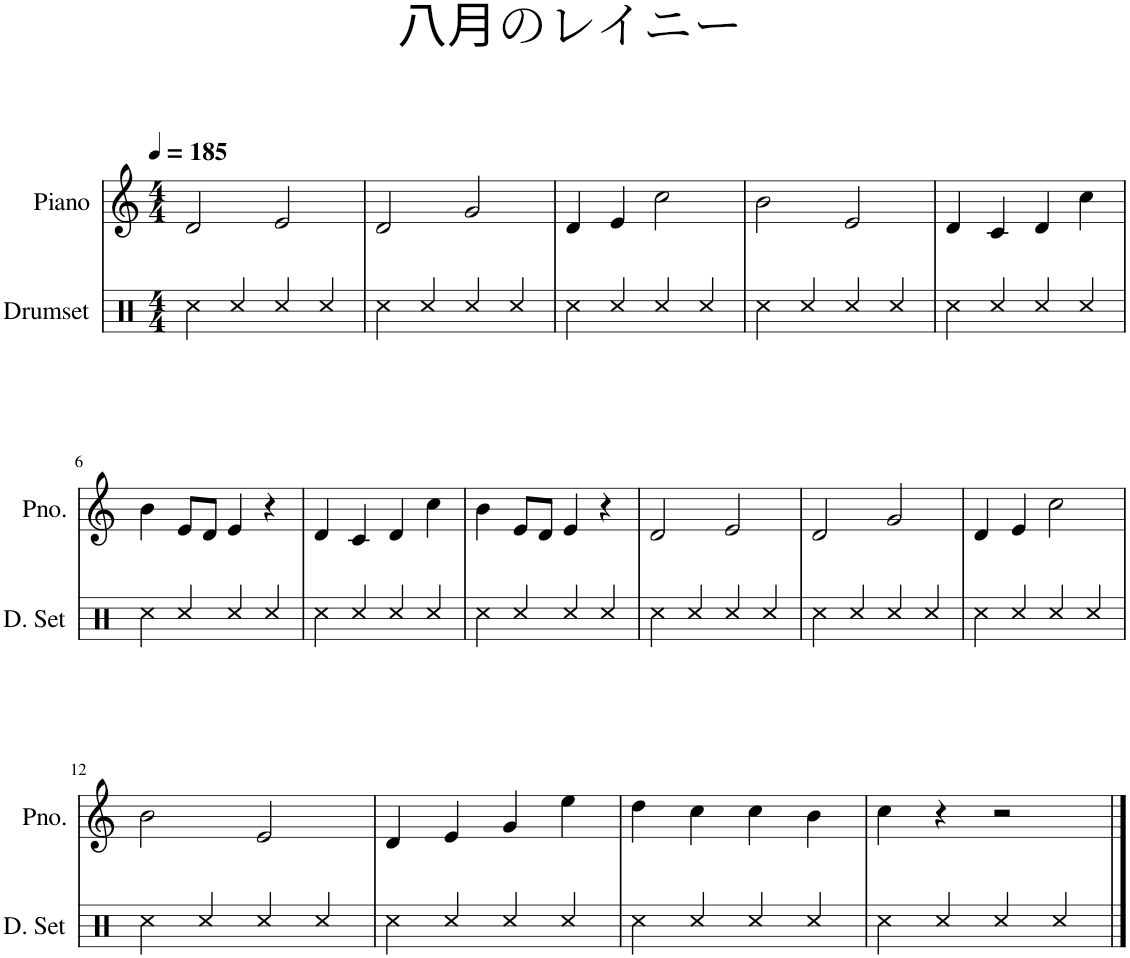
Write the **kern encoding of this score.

**kern	**kern
*part2	*part1
*staff2	*staff1
*I"Drumset	*I"Piano
*I'D. Set	*I'Pno.
*clefX	*clefG2
*k[]	*k[]
*M4/4	*M4/4
*MM185	*MM185
=1	=1
4Rcc\	2d/
4Rcc/	.
4Rcc/	2e/
4Rcc/	.
=2	=2
4Rcc\	2d/
4Rcc/	.
4Rcc/	2g/
4Rcc/	.
=3	=3
4Rcc\	4d/
4Rcc/	4e/
4Rcc/	2cc\
4Rcc/	.
=4	=4
4Rcc\	2b\
4Rcc/	.
4Rcc/	2e/
4Rcc/	.
=5	=5
4Rcc\	4d/
4Rcc/	4c/
4Rcc/	4d/
4Rcc/	4cc\
!!LO:LB:g=z
=6	=6
4Rcc\	4b\
4Rcc/	8e/L
.	8d/J
4Rcc/	4e/
4Rcc/	4r
=7	=7
4Rcc\	4d/
4Rcc/	4c/
4Rcc/	4d/
4Rcc/	4cc\
=8	=8
4Rcc\	4b\
4Rcc/	8e/L
.	8d/J
4Rcc/	4e/
4Rcc/	4r
=9	=9
4Rcc\	2d/
4Rcc/	.
4Rcc/	2e/
4Rcc/	.
=10	=10
4Rcc\	2d/
4Rcc/	.
4Rcc/	2g/
4Rcc/	.
=11	=11
4Rcc\	4d/
4Rcc/	4e/
4Rcc/	2cc\
4Rcc/	.
!!LO:LB:g=z
=12	=12
4Rcc\	2b\
4Rcc/	.
4Rcc/	2e/
4Rcc/	.
=13	=13
4Rcc\	4d/
4Rcc/	4e/
4Rcc/	4g/
4Rcc/	4ee\
=14	=14
4Rcc\	4dd\
4Rcc/	4cc\
4Rcc/	4cc\
4Rcc/	4b\
=15	=15
4Rcc\	4cc\
4Rcc/	4r
4Rcc/	2r
4Rcc/	.
==	==
*-	*-
